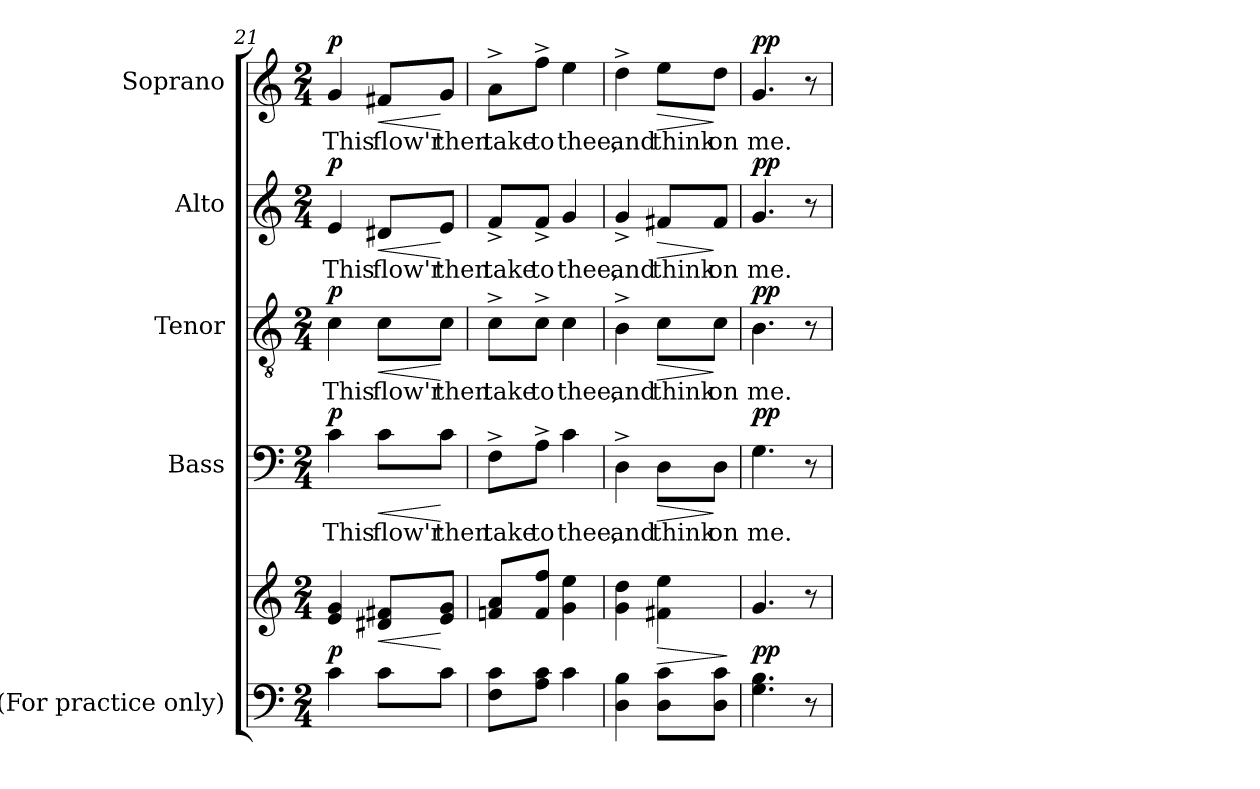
**kern	**kern	**dynam	**kern	**text	**dynam	**kern	**text	**dynam	**kern	**text	**dynam	**kern	**text	**dynam
*part5	*part5	*part5	*part4	*part4	*part4	*part3	*part3	*part3	*part2	*part2	*part2	*part1	*part1	*part1
*staff6	*staff5	*staff5/6	*staff4	*staff4	*staff4	*staff3	*staff3	*staff3	*staff2	*staff2	*staff2	*staff1	*staff1	*staff1
*I"(For   practice only)	*	*	*I"Bass	*	*	*I"Tenor	*	*	*I"Alto	*	*	*I"Soprano	*	*
*	*	*	*I'B.	*	*	*I'T.	*	*	*I'A.	*	*	*I'S.	*	*
*clefF4	*clefG2	*	*clefF4	*	*	*clefGv2	*	*	*clefG2	*	*	*clefG2	*	*
*	*	*	*	*	*	*ITrd7c12	*	*	*	*	*	*	*	*
*k[]	*k[]	*	*k[]	*	*	*k[]	*	*	*k[]	*	*	*k[]	*	*
*C:	*C:	*	*C:	*	*	*C:	*	*	*C:	*	*	*C:	*	*
*M2/4	*M2/4	*	*M2/4	*	*	*M2/4	*	*	*M2/4	*	*	*M2/4	*	*
=21	=21	=21	=21	=21	=21	=21	=21	=21	=21	=21	=21	=21	=21	=21
!	!	!	!	!LO:LY:b:color=#000000	!	!	!	!	!	!	!	!	!	!
!	!	!	!	!	!	!	!LO:LY:b:color=#000000	!	!	!	!	!	!	!
!	!	!	!	!	!	!	!	!	!	!LO:LY:b:color=#000000	!	!	!	!
!	!	!	!	!	!	!	!	!	!	!	!	!	!LO:LY:b:color=#000000	!
4ci\	4ei/ 4gi	p	4ci\	This	p	4Ci\	This	p	4ei/	This	p	4gi/	This	p
!	!	!LO:HP:b	!	!	!	!	!	!	!	!	!	!	!	!
!	!	!	!	!LO:LY:b:color=#000000	!LO:HP:b	!	!	!	!	!	!	!	!	!
!	!	!	!	!	!	!	!LO:LY:b:color=#000000	!LO:HP:b	!	!	!	!	!	!
!	!	!	!	!	!	!	!	!	!	!LO:LY:b:color=#000000	!LO:HP:b	!	!	!
!	!	!	!	!	!	!	!	!	!	!	!	!	!LO:LY:b:color=#000000	!LO:HP:b
8ci\L	8d#Xi/ 8f#XiL	<	8ci\L	flow'r	<	8Ci\L	flow'r	<	8d#Xi/L	flow'r	<	8f#Xi/L	flow'r	<
!	!	!	!	!LO:LY:b:color=#000000	!	!	!	!	!	!	!	!	!	!
!	!	!	!	!	!	!	!LO:LY:b:color=#000000	!	!	!	!	!	!	!
!	!	!	!	!	!	!	!	!	!	!LO:LY:b:color=#000000	!	!	!	!
!	!	!	!	!	!	!	!	!	!	!	!	!	!LO:LY:b:color=#000000	!
8ci\J	8ei/ 8giJ	[	8ci\J	then	[	8Ci\J	then	[	8ei/J	then	[	8gi/J	then	[
=22	=22	=22	=22	=22	=22	=22	=22	=22	=22	=22	=22	=22	=22	=22
!	!	!	!	!LO:LY:b:color=#000000	!	!	!	!	!	!	!	!	!	!
!	!	!	!	!	!	!	!LO:LY:b:color=#000000	!	!	!	!	!	!	!
!	!	!	!	!	!	!	!	!	!	!LO:LY:b:color=#000000	!	!	!	!
!	!	!	!	!	!	!	!	!	!	!	!	!	!LO:LY:b:color=#000000	!
8Fi\ 8ciL	8fni/ 8aiL	.	8F^i\L	take	.	8C^i\L	take	.	8f^i/L	take	.	8a^i\L	take	.
!	!	!	!	!LO:LY:b:color=#000000	!	!	!	!	!	!	!	!	!	!
!	!	!	!	!	!	!	!LO:LY:b:color=#000000	!	!	!	!	!	!	!
!	!	!	!	!	!	!	!	!	!	!LO:LY:b:color=#000000	!	!	!	!
!	!	!	!	!	!	!	!	!	!	!	!	!	!LO:LY:b:color=#000000	!
8Ai\ 8ciJ	8fi/ 8ffiJ	.	8A^i\J	to	.	8C^i\J	to	.	8f^i/J	to	.	8ff^i\J	to	.
!	!	!	!	!LO:LY:b:color=#000000	!	!	!	!	!	!	!	!	!	!
!	!	!	!	!	!	!	!LO:LY:b:color=#000000	!	!	!	!	!	!	!
!	!	!	!	!	!	!	!	!	!	!LO:LY:b:color=#000000	!	!	!	!
!	!	!	!	!	!	!	!	!	!	!	!	!	!LO:LY:b:color=#000000	!
4ci\	4gi\ 4eei	.	4ci\	thee,	.	4Ci\	thee,	.	4gi/	thee,	.	4eei\	thee,	.
=23	=23	=23	=23	=23	=23	=23	=23	=23	=23	=23	=23	=23	=23	=23
!	!	!	!	!LO:LY:b:color=#000000	!	!	!	!	!	!	!	!	!	!
!	!	!	!	!	!	!	!LO:LY:b:color=#000000	!	!	!	!	!	!	!
!	!	!	!	!	!	!	!	!	!	!LO:LY:b:color=#000000	!	!	!	!
!	!	!	!	!	!	!	!	!	!	!	!	!	!LO:LY:b:color=#000000	!
4Di\ 4Bi	4gi\ 4ddi	.	4D^i\	and	.	4BB^i\	and	.	4g^i/	and	.	4dd^i\	and	.
!	!	!LO:HP:b	!	!	!	!	!	!	!	!	!	!	!	!
!	!	!	!	!LO:LY:b:color=#000000	!LO:HP:b	!	!	!	!	!	!	!	!	!
!	!	!	!	!	!	!	!LO:LY:b:color=#000000	!LO:HP:b	!	!	!	!	!	!
!	!	!	!	!	!	!	!	!	!	!LO:LY:b:color=#000000	!LO:HP:b	!	!	!
!	!	!	!	!	!	!	!	!	!	!	!	!	!LO:LY:b:color=#000000	!LO:HP:b
8Di\ 8ciL	4f#Xi\ 4eei	>	8Di\L	think	>	8Ci\L	think	>	8f#Xi/L	think	>	8eei\L	think	>
!	!	!	!	!LO:LY:b:color=#000000	!	!	!	!	!	!	!	!	!	!
!	!	!	!	!	!	!	!LO:LY:b:color=#000000	!	!	!	!	!	!	!
!	!	!	!	!	!	!	!	!	!	!LO:LY:b:color=#000000	!	!	!	!
!	!	!	!	!	!	!	!	!	!	!	!	!	!LO:LY:b:color=#000000	!
8Di\ 8ciJ	.	.	8Di\J	on	]	8Ci\J	on	]	8f#i/J	on	]	8ddi\J	on	]
.	.	]	.	.	.	.	.	.	.	.	.	.	.	.
=24	=24	=24	=24	=24	=24	=24	=24	=24	=24	=24	=24	=24	=24	=24
!	!	!	!	!LO:LY:b:color=#000000	!	!	!	!	!	!	!	!	!	!
!	!	!	!	!	!	!	!LO:LY:b:color=#000000	!	!	!	!	!	!	!
!	!	!	!	!	!	!	!	!	!	!LO:LY:b:color=#000000	!	!	!	!
!	!	!	!	!	!	!	!	!	!	!	!	!	!LO:LY:b:color=#000000	!
4.Gi\ 4.Bi	4.gi/	pp	4.Gi\	me.	pp	4.BBi\	me.	pp	4.gi/	me.	pp	4.gi/	me.	pp
8r	8r	.	8r	.	.	8r	.	.	8r	.	.	8r	.	.
=	=	=	=	=	=	=	=	=	=	=	=	=	=	=
*-	*-	*-	*-	*-	*-	*-	*-	*-	*-	*-	*-	*-	*-	*-
